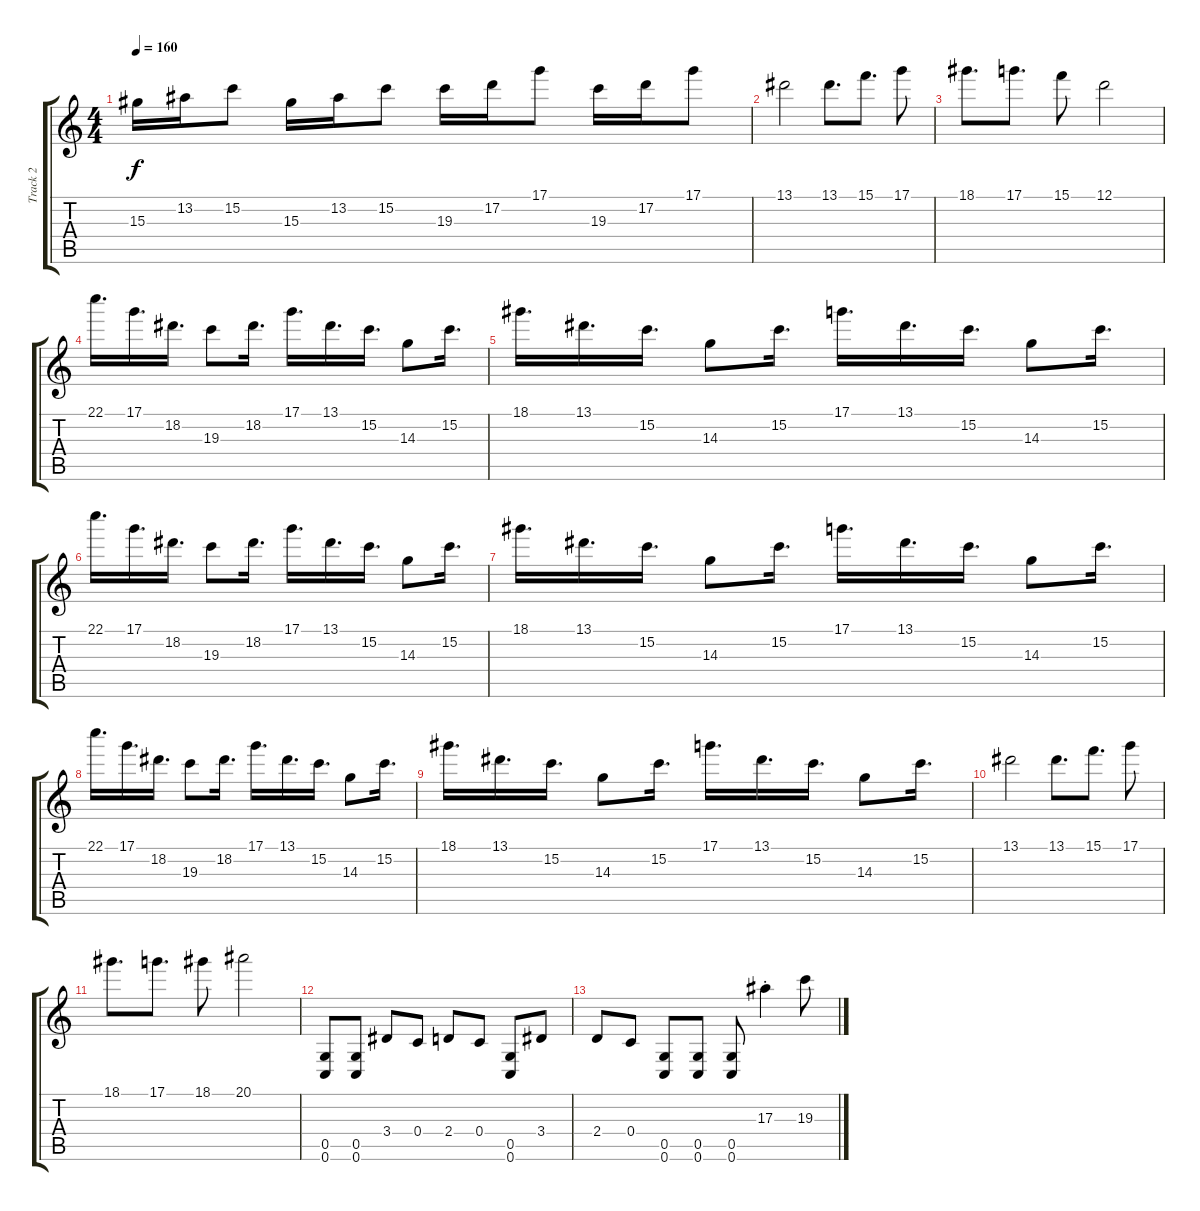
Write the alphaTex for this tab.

\track ("Track 2" "Track 2") {instrument distortionguitar}
\staff {score tabs}
\tuning (D4 A3 F3 C3 G2 C2) {hide}
\ts (4 4)
\tempo 160
\clef g2
\ks c
15.3.16{dy f} 13.2.16 15.2.8 15.3.16 13.2.16 15.2.8 19.3.16 17.2.16 17.1.8 19.3.16 17.2.16 17.1.8 |
13.1.2 13.1.8{d} 15.1.8{d} 17.1.8 |
18.1.8{d} 17.1.8{d} 15.1.8 12.1.2 |
22.1.16{d} 17.1.16{d} 18.2.16{d} 19.3.8 18.2.16{d} 17.1.16{d} 13.1.16{d} 15.2.16{d} 14.3.8 15.2.16{d} |
18.1.16{d} 13.1.16{d} 15.2.16{d} 14.3.8 15.2.16{d} 17.1.16{d} 13.1.16{d} 15.2.16{d} 14.3.8 15.2.16{d} |
22.1.16{d} 17.1.16{d} 18.2.16{d} 19.3.8 18.2.16{d} 17.1.16{d} 13.1.16{d} 15.2.16{d} 14.3.8 15.2.16{d} |
18.1.16{d} 13.1.16{d} 15.2.16{d} 14.3.8 15.2.16{d} 17.1.16{d} 13.1.16{d} 15.2.16{d} 14.3.8 15.2.16{d} |
22.1.16{d} 17.1.16{d} 18.2.16{d} 19.3.8 18.2.16{d} 17.1.16{d} 13.1.16{d} 15.2.16{d} 14.3.8 15.2.16{d} |
18.1.16{d} 13.1.16{d} 15.2.16{d} 14.3.8 15.2.16{d} 17.1.16{d} 13.1.16{d} 15.2.16{d} 14.3.8 15.2.16{d} |
13.1.2 13.1.8{d} 15.1.8{d} 17.1.8 |
18.1.8{d} 17.1.8{d} 18.1.8 20.1.2 |
(0.5 0.6).8 (0.5 0.6).8 3.4.8 0.4.8 2.4.8 0.4.8 (0.5 0.6).8 3.4.8 |
2.4.8 0.4.8 (0.5 0.6).8 (0.5 0.6).8 (0.5 0.6).8 17.3{st}.4 19.3.8
